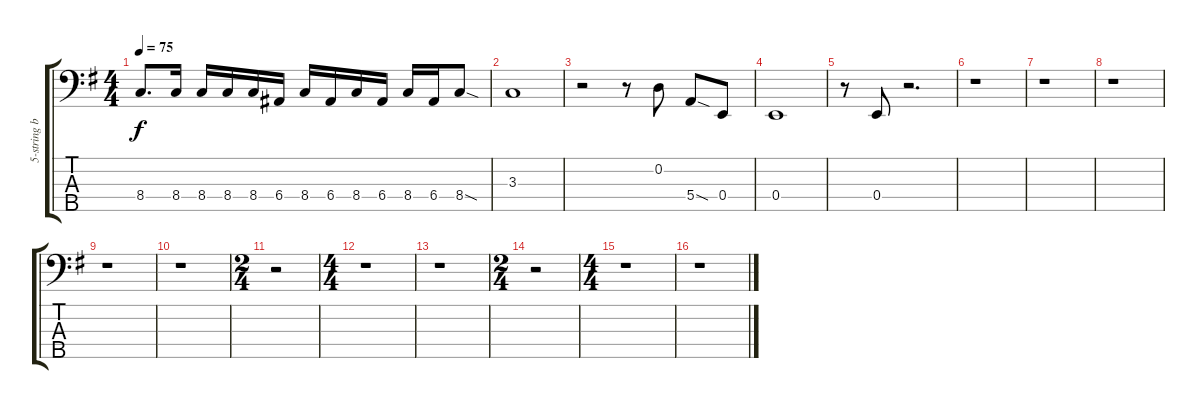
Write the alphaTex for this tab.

\track ("5-string bass" "5-string b") {instrument electricbassfinger}
\staff {score tabs}
\tuning (G2 D2 A1 E1 B0) {hide}
\ts (4 4)
\tempo 75
\clef f4
\ks g
8.4.8{d dy f} 8.4.16 8.4.16 8.4.16 8.4.16 6.4.16 8.4.16 6.4.16 8.4.16 6.4.16 8.4.16 6.4.16 8.4{sod}.8 |
3.3.1 |
r.2 r.8 0.2.8 5.4{sod}.8 0.4.8 |
0.4.1 |
r.8 0.4.8 r.2{d} |
r.1 |
r.1 |
r.1 |
r.1 |
r.1 |
\ts (2 4)
r.2 |
\ts (4 4)
r.1 |
r.1 |
\ts (2 4)
r.2 |
\ts (4 4)
r.1 |
r.1
